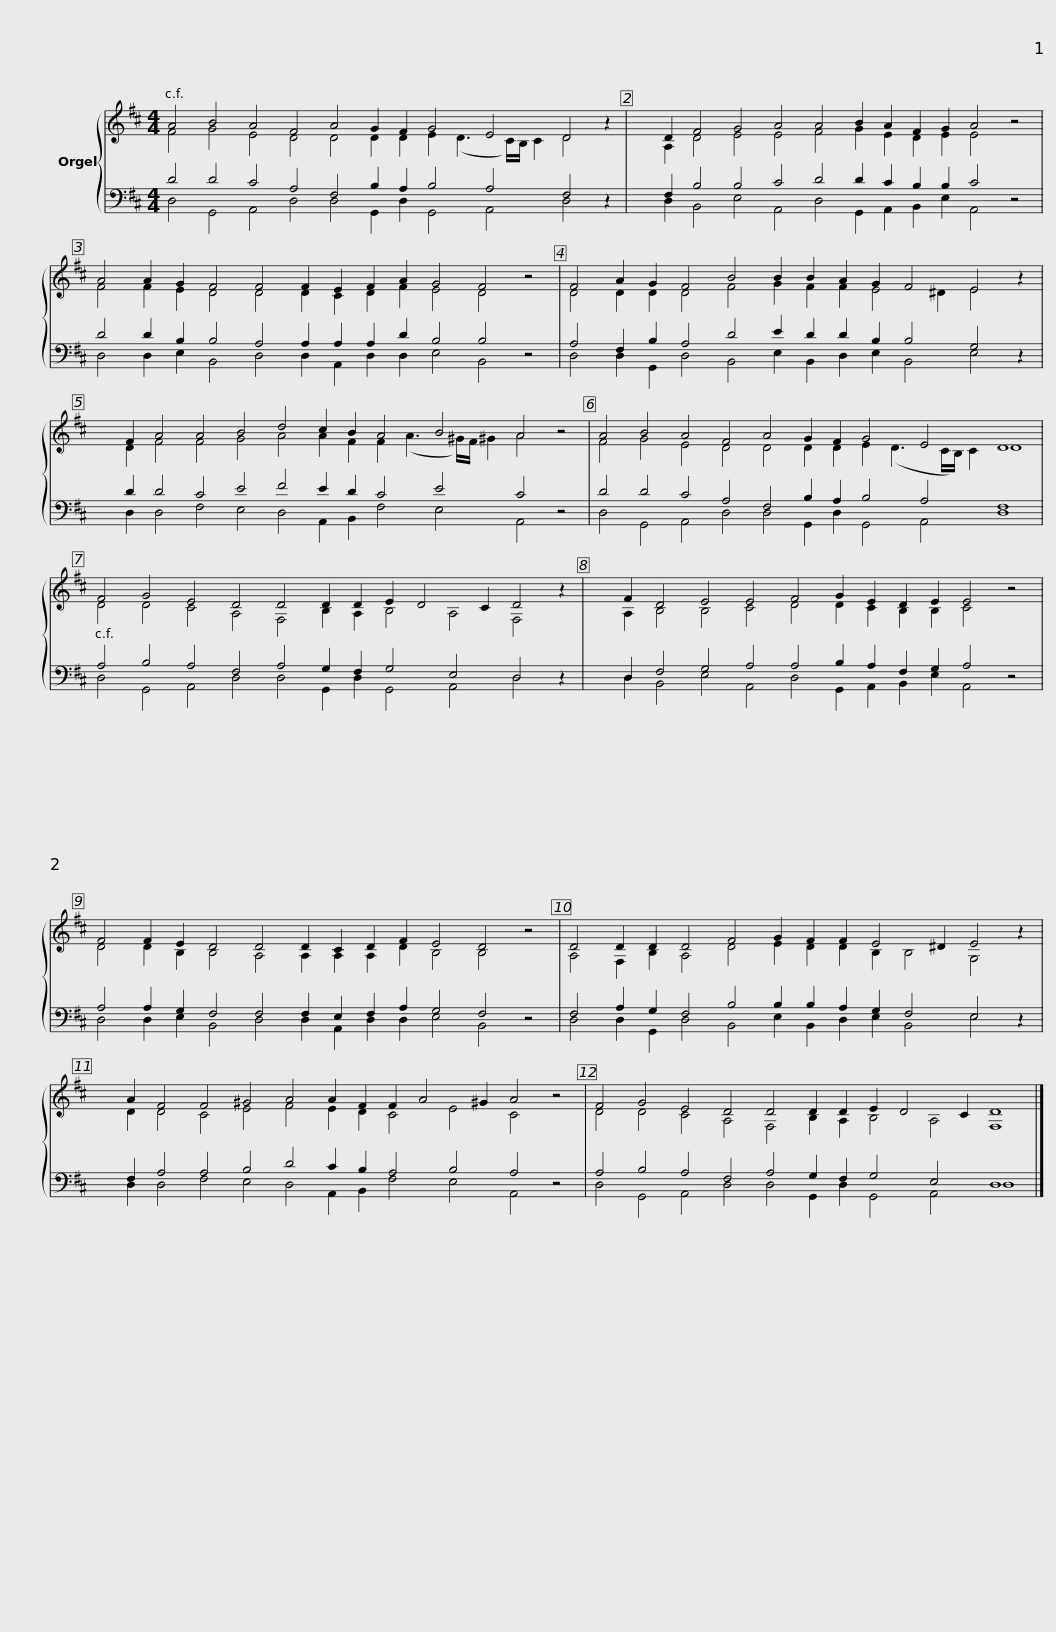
X:1
%%score { ( 1 2 ) | ( 3 4 ) }
L:1/8
M:4/4
I:linebreak $
K:D
V:1 treble
V:2 treble
V:3 bass
V:4 bass
V:1
 A4 B4 A4 F4 A4 G2 F2 G4 E4 D4 z2 |$ x2 D2 F4 G4 A4 A4 B2 A2 F2 G2 A4 z4 |$ A4 A2 G2 F4 F4 F2 E2 F2 A2 G4 F4 z4 |$ F4 A2 G2 F4 B4 B2 B2 A2 G2 F4 E4 z2 |$ x2 F2 A4 A4 B4 d4 c2 B2 A4 B4 A4 z4 |$ %5
 A4 B4 A4 F4 A4 G2 F2 G4 E4 D8 |$ F4 G4 E4 D4 D4 D2 D2 E2 D4 C2 D4 z2 |$ x2 F2 D4 E4 E4 F4 G2 E2 D2 E2 E4 z4 |$ F4 F2 E2 D4 D4 D2 C2 D2 F2 E4 D4 z4 |$ D4 D2 D2 D4 F4 G2 F2 F2 E4 ^D2 E4 z2 |$ %10
 x2 A2 F4 F4 ^G4 A4 A2 F2 F2 A4 ^G2 A4 z4 |$ F4 G4 E4 D4 D4 D2 D2 E2 D4 C2 D8 |] %12
V:2
 F4 G4 E4 D4 D4 D2 D2 E2 (D3 C/)B,/ C2 D4 x2 |$ x2 A,2 D4 E4 E4 F4 G2 E2 D2 E2 E4 x4 |$ F4 F2 E2 D4 D4 D2 C2 D2 F2 E4 D4 x4 |$ D4 D2 D2 D4 F4 G2 F2 F2 E4 ^D2 E4 x2 |$ x2 D2 F4 F4 G4 A4 A2 F2 F2 (A3 ^G/)F/ ^G2 A4 x4 |$ %5
 F4 G4 E4 D4 D4 D2 D2 E2 (D3 C/B,/) C2 D8 |$ D4 D4 C4 A,4 F,4 B,2 A,2 B,4 A,4 F,4 x2 |$ x2 A,2 B,4 B,4 C4 D4 D2 C2 B,2 B,2 C4 x4 |$ D4 D2 B,2 B,4 A,4 A,2 A,2 A,2 D2 B,4 B,4 x4 |$ A,4 F,2 B,2 A,4 D4 E2 D2 D2 B,2 B,4 G,4 x2 |$ %10
 x2 D2 D4 C4 E4 F4 E2 D2 C4 E4 C4 x4 |$ D4 D4 C4 A,4 F,4 B,2 A,2 B,4 A,4 F,8 |] %12
V:3
 D4 D4 C4 A,4 F,4 B,2 A,2 B,4 A,4 F,4 z2 |$ x2 F,2 B,4 B,4 C4 D4 D2 C2 B,2 B,2 C4 z4 |$ D4 D2 B,2 B,4 A,4 A,2 A,2 A,2 D2 B,4 B,4 z4 |$ A,4 F,2 B,2 A,4 D4 E2 D2 D2 B,2 B,4 G,4 z2 |$ x2 D2 D4 C4 E4 F4 E2 D2 C4 E4 C4 z4 |$ %5
 D4 D4 C4 A,4 F,4 B,2 A,2 B,4 A,4 F,8 |$ A,4 B,4 A,4 F,4 A,4 G,2 F,2 G,4 E,4 D,4 z2 |$ x2 D,2 F,4 G,4 A,4 A,4 B,2 A,2 F,2 G,2 A,4 z4 |$ A,4 A,2 G,2 F,4 F,4 F,2 E,2 F,2 A,2 G,4 F,4 z4 |$ F,4 A,2 G,2 F,4 B,4 B,2 B,2 A,2 G,2 F,4 E,4 z2 |$ %10
 x2 F,2 A,4 A,4 B,4 D4 C2 B,2 A,4 B,4 A,4 z4 |$ A,4 B,4 A,4 F,4 A,4 G,2 F,2 G,4 E,4 D,8 |] %12
V:4
 D,4 G,,4 A,,4 D,4 D,4 G,,2 D,2 G,,4 A,,4 D,4 x2 |$ x2 D,2 B,,4 E,4 A,,4 D,4 G,,2 A,,2 B,,2 E,2 A,,4 x4 |$ D,4 D,2 E,2 B,,4 D,4 D,2 A,,2 D,2 D,2 E,4 B,,4 x4 |$ D,4 D,2 G,,2 D,4 B,,4 E,2 B,,2 D,2 E,2 B,,4 E,4 x2 |$ x2 D,2 D,4 F,4 E,4 D,4 A,,2 B,,2 F,4 E,4 A,,4 x4 |$ %5
 D,4 G,,4 A,,4 D,4 D,4 G,,2 D,2 G,,4 A,,4 D,8 |$ D,4 G,,4 A,,4 D,4 D,4 G,,2 D,2 G,,4 A,,4 D,4 x2 |$ x2 D,2 B,,4 E,4 A,,4 D,4 G,,2 A,,2 B,,2 E,2 A,,4 x4 |$ D,4 D,2 E,2 B,,4 D,4 D,2 A,,2 D,2 D,2 E,4 B,,4 x4 |$ D,4 D,2 G,,2 D,4 B,,4 E,2 B,,2 D,2 E,2 B,,4 E,4 x2 |$ %10
 x2 D,2 D,4 F,4 E,4 D,4 A,,2 B,,2 F,4 E,4 A,,4 x4 |$ D,4 G,,4 A,,4 D,4 D,4 G,,2 D,2 G,,4 A,,4 D,8 |] %12
